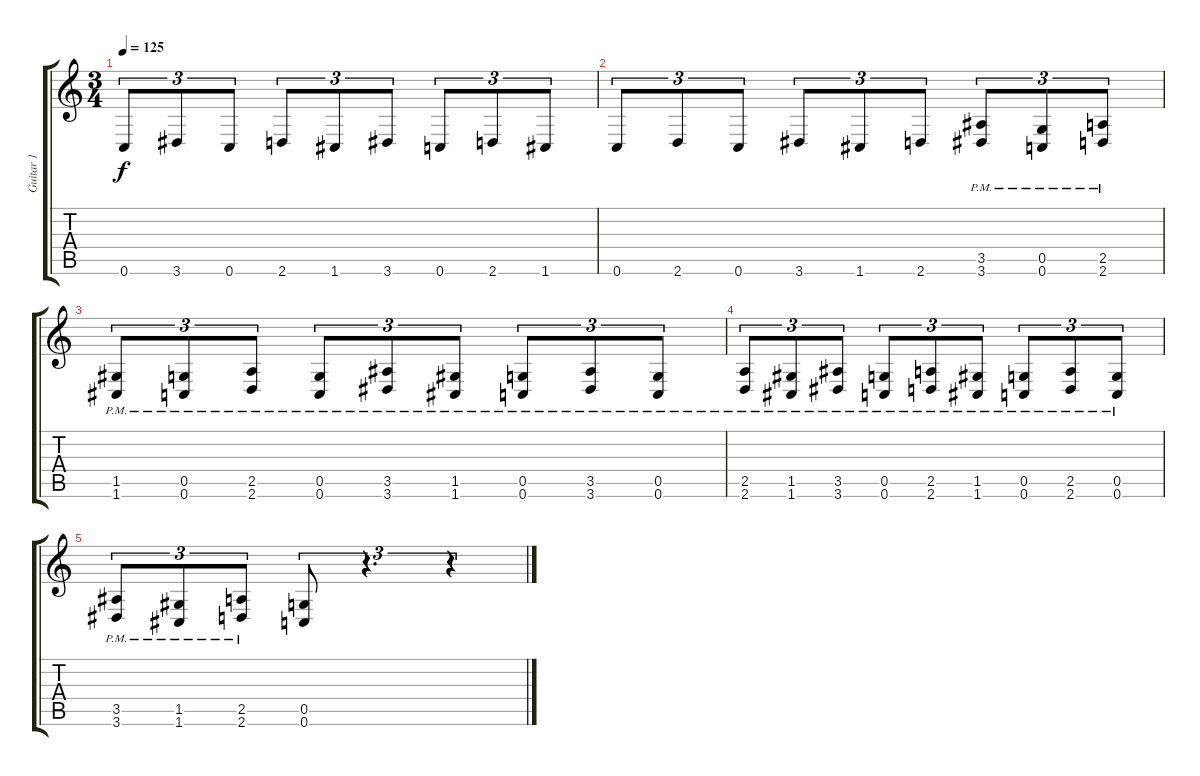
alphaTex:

\track ("Guitar 1" "Guitar 1") {instrument distortionguitar}
\staff {score tabs}
\tuning (D4 A3 F3 C3 G2 C2) {hide}
\ts (3 4)
\tempo 125
\clef g2
\ks c
0.6.8{tu (3 2) dy f} 3.6.8{tu (3 2)} 0.6.8{tu (3 2)} 2.6.8{tu (3 2)} 1.6.8{tu (3 2)} 3.6.8{tu (3 2)} 0.6.8{tu (3 2)} 2.6.8{tu (3 2)} 1.6.8{tu (3 2)} |
0.6.8{tu (3 2)} 2.6.8{tu (3 2)} 0.6.8{tu (3 2)} 3.6.8{tu (3 2)} 1.6.8{tu (3 2)} 2.6.8{tu (3 2)} (3.5{pm} 3.6{pm}).8{tu (3 2)} (0.5{pm} 0.6{pm}).8{tu (3 2)} (2.5{pm} 2.6{pm}).8{tu (3 2)} |
(1.5{pm} 1.6{pm}).8{tu (3 2)} (0.5{pm} 0.6{pm}).8{tu (3 2)} (2.5{pm} 2.6{pm}).8{tu (3 2)} (0.5{pm} 0.6{pm}).8{tu (3 2)} (3.5{pm} 3.6{pm}).8{tu (3 2)} (1.5{pm} 1.6{pm}).8{tu (3 2)} (0.5{pm} 0.6{pm}).8{tu (3 2)} (3.5{pm} 3.6{pm}).8{tu (3 2)} (0.5{pm} 0.6{pm}).8{tu (3 2)} |
(2.5{pm} 2.6{pm}).8{tu (3 2)} (1.5{pm} 1.6{pm}).8{tu (3 2)} (3.5{pm} 3.6{pm}).8{tu (3 2)} (0.5{pm} 0.6{pm}).8{tu (3 2)} (2.5{pm} 2.6{pm}).8{tu (3 2)} (1.5{pm} 1.6{pm}).8{tu (3 2)} (0.5{pm} 0.6{pm}).8{tu (3 2)} (2.5{pm} 2.6{pm}).8{tu (3 2)} (0.5{pm} 0.6{pm}).8{tu (3 2)} |
(3.5{pm} 3.6{pm}).8{tu (3 2)} (1.5{pm} 1.6{pm}).8{tu (3 2)} (2.5{pm} 2.6{pm}).8{tu (3 2)} (0.5 0.6).8{tu (3 2)} r.4{d tu (3 2)} r.4{tu (3 2)}
